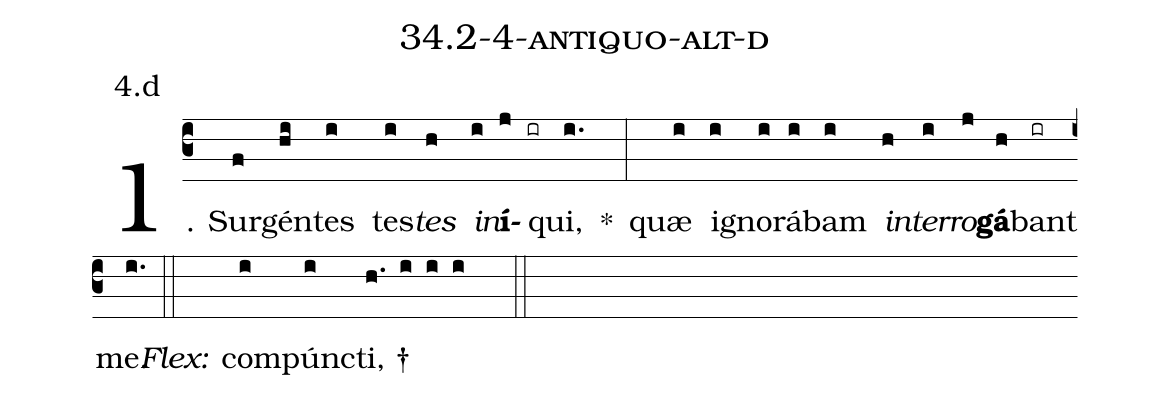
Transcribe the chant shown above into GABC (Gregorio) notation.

name: 34.2-4-antiquo-alt-d;
annotation: 4.d;
%%
(c3)1. Sur(f)gén(hi)tes(i) tes(i)<i>tes</i>(h) <i>in</i>(i)<b>í</b>(j ir)qui,(i.) *(:) quæ(i) i(i)gno(i)rá(i)bam(i) <i>in</i>(h)<i>ter</i>(i)<i>ro</i>(j)<b>gá</b>(h)bant(ir) me.(i.) (::)
<i>Flex:</i>()  com(i)púnc(i)ti, †(h. i i i  ::)

%E(i) u(h) o(i) u(j) a(h) e.(i.) (::)
